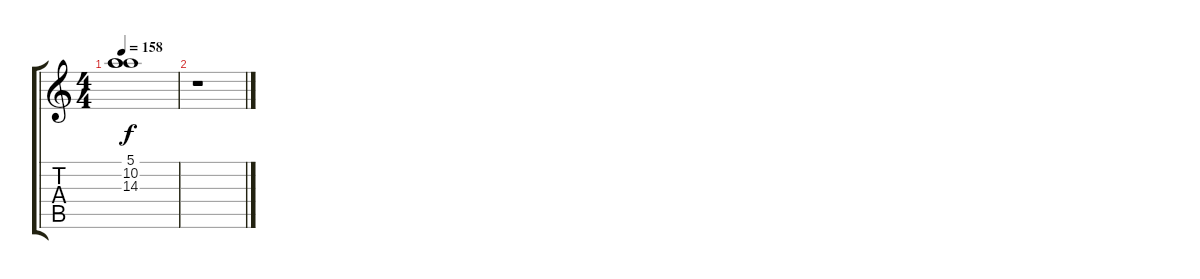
\track "" {instrument overdrivenguitar}
\staff {score tabs}
\tuning (E4 B3 G3 D3 A2 E2) {hide}
\ts (4 4)
\tempo 158
\clef g2
\ks c
(5.1{t} 10.2{t} 14.3{t}).1{dy f} |
r.1
